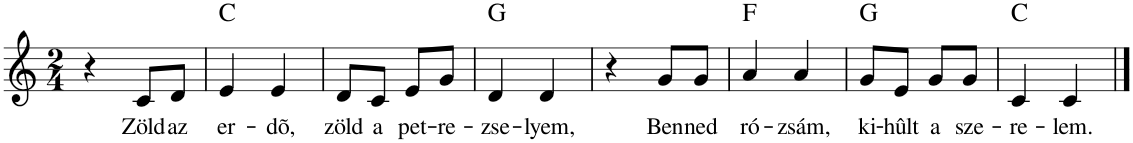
**kern	**text	**harte
*part1	*part1	*part1
*staff1	*staff1	*
*I"Piano	*	*
*I'Pno	*	*
*clefG2	*	*
*k[]	*	*
*M2/4	*	*
=1	=1	=1
4r	.	.
!	!LO:LY:b	!
8c/L	Zöld	.
!	!LO:LY:b	!
8d/J	az	.
=2	=2	=2
!	!LO:LY:b	!
4e/	er-	C:maj
!	!LO:LY:b	!
4e/	-dõ,	.
=3	=3	=3
!	!LO:LY:b	!
8d/L	zöld	.
!	!LO:LY:b	!
8c/J	a	.
!	!LO:LY:b	!
8e/L	pet-	.
!	!LO:LY:b	!
8g/J	-re-	.
=4	=4	=4
!	!LO:LY:b	!
4d/	-zse-	G:maj
!	!LO:LY:b	!
4d/	-lyem,	.
=5	=5	=5
4r	.	.
!	!LO:LY:b	!
8g/L	Ben-	.
!	!LO:LY:b	!
8g/J	-ned	.
=6	=6	=6
!	!LO:LY:b	!
4a/	ró-	F:maj
!	!LO:LY:b	!
4a/	-zsám,	.
=7	=7	=7
!	!LO:LY:b	!
8g/L	ki-	G:maj
!	!LO:LY:b	!
8e/J	-hûlt	.
!	!LO:LY:b	!
8g/L	a	.
!	!LO:LY:b	!
8g/J	sze-	.
=8	=8	=8
!	!LO:LY:b	!
4c/	-re-	C:maj
!	!LO:LY:b	!
4c/	-lem.	.
==	==	==
*-	*-	*-
